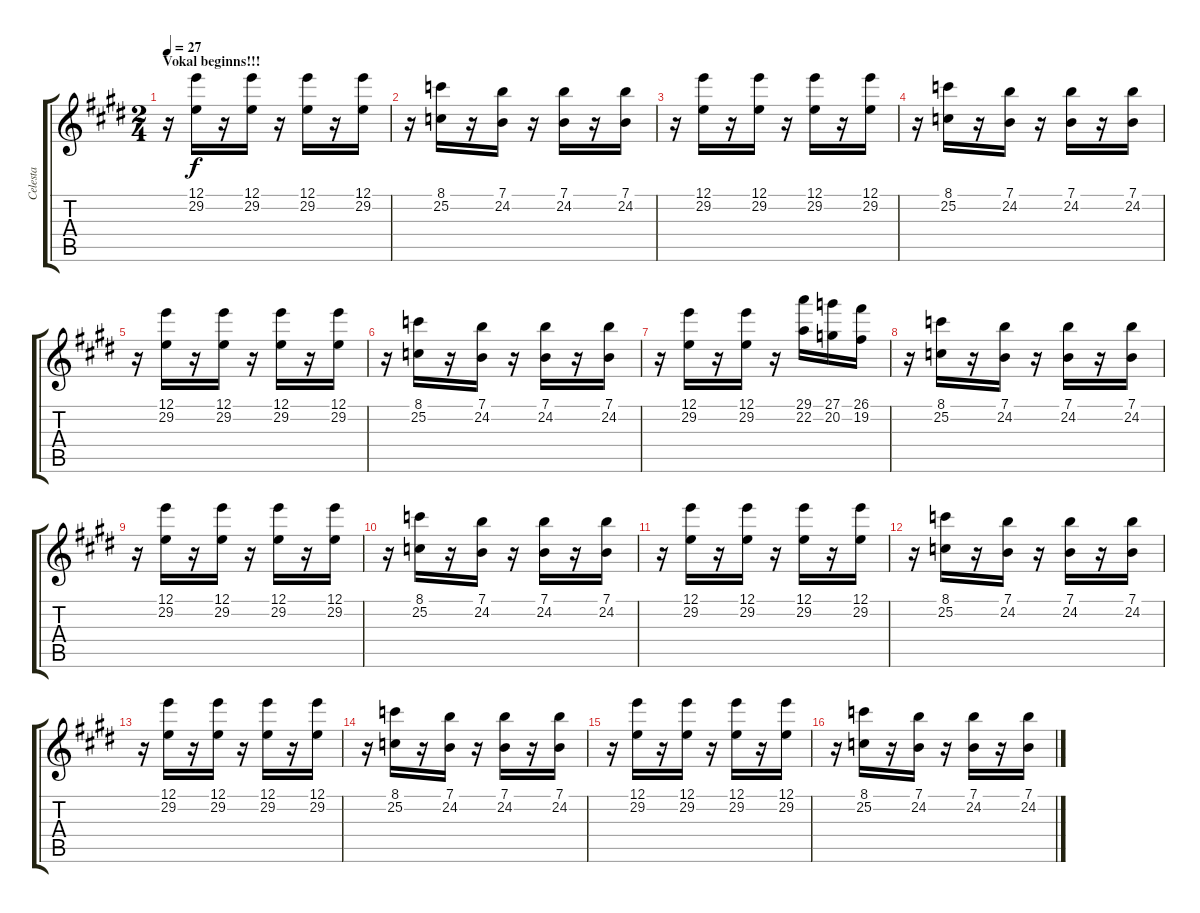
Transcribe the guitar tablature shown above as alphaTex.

\track ("Celesta" "Celesta") {instrument celesta}
\staff {score tabs}
\tuning (E4 B3 G3 D3 A2 E2) {hide}
\ts (2 4)
\section ("" "Vokal beginns!!!")
\tempo 27
\clef g2
\ks c#minor
r.16{dy f} (12.1 29.2).16 r.16 (12.1 29.2).16 r.16 (12.1 29.2).16 r.16 (12.1 29.2).16 |
r.16 (8.1 25.2).16 r.16 (7.1 24.2).16 r.16 (7.1 24.2).16 r.16 (7.1 24.2).16 |
r.16 (12.1 29.2).16 r.16 (12.1 29.2).16 r.16 (12.1 29.2).16 r.16 (12.1 29.2).16 |
r.16 (8.1 25.2).16 r.16 (7.1 24.2).16 r.16 (7.1 24.2).16 r.16 (7.1 24.2).16 |
r.16 (12.1 29.2).16 r.16 (12.1 29.2).16 r.16 (12.1 29.2).16 r.16 (12.1 29.2).16 |
r.16 (8.1 25.2).16 r.16 (7.1 24.2).16 r.16 (7.1 24.2).16 r.16 (7.1 24.2).16 |
r.16 (12.1 29.2).16 r.16 (12.1 29.2).16 r.16 (29.1 22.2).16 (27.1 20.2).16 (26.1 19.2).16 |
r.16 (8.1 25.2).16 r.16 (7.1 24.2).16 r.16 (7.1 24.2).16 r.16 (7.1 24.2).16 |
r.16 (12.1 29.2).16 r.16 (12.1 29.2).16 r.16 (12.1 29.2).16 r.16 (12.1 29.2).16 |
r.16 (8.1 25.2).16 r.16 (7.1 24.2).16 r.16 (7.1 24.2).16 r.16 (7.1 24.2).16 |
r.16 (12.1 29.2).16 r.16 (12.1 29.2).16 r.16 (12.1 29.2).16 r.16 (12.1 29.2).16 |
r.16 (8.1 25.2).16 r.16 (7.1 24.2).16 r.16 (7.1 24.2).16 r.16 (7.1 24.2).16 |
r.16 (12.1 29.2).16 r.16 (12.1 29.2).16 r.16 (12.1 29.2).16 r.16 (12.1 29.2).16 |
r.16 (8.1 25.2).16 r.16 (7.1 24.2).16 r.16 (7.1 24.2).16 r.16 (7.1 24.2).16 |
r.16 (12.1 29.2).16 r.16 (12.1 29.2).16 r.16 (12.1 29.2).16 r.16 (12.1 29.2).16 |
r.16 (8.1 25.2).16 r.16 (7.1 24.2).16 r.16 (7.1 24.2).16 r.16 (7.1 24.2).16
